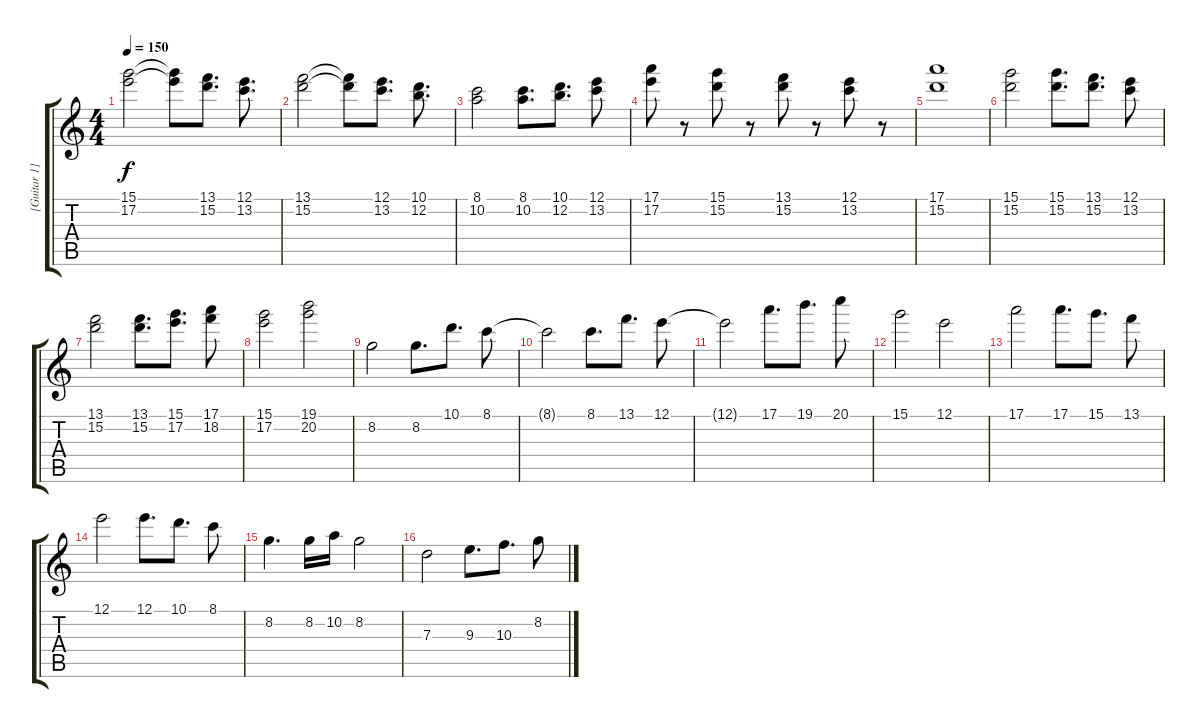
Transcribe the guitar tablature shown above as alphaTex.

\track ("[Guitar 1]" "[Guitar 1]") {instrument distortionguitar}
\staff {score tabs}
\tuning (E4 B3 G3 D3 A2 E2) {hide}
\ts (4 4)
\tempo 150
\clef g2
\ks c
(15.1 17.2).2{dy f} (15.1{t} 17.2{t}).8 (13.1 15.2).8{d} (12.1 13.2).8{d} |
(13.1 15.2).2 (13.1{t} 15.2{t}).8 (12.1 13.2).8{d} (10.1 12.2).8{d} |
(8.1 10.2).2 (8.1 10.2).8{d} (10.1 12.2).8{d} (12.1 13.2).8 |
(17.1 17.2).8 r.8 (15.1 15.2).8 r.8 (13.1 15.2).8 r.8 (12.1 13.2).8 r.8 |
(17.1 15.2).1 |
(15.1 15.2).2 (15.1 15.2).8{d} (13.1 15.2).8{d} (12.1 13.2).8 |
(13.1 15.2).2 (13.1 15.2).8{d} (15.1 17.2).8{d} (17.1 18.2).8 |
(15.1 17.2).2 (19.1 20.2).2 |
8.2.2 8.2.8{d} 10.1.8{d} 8.1.8 |
8.1{t}.2 8.1.8{d} 13.1.8{d} 12.1.8 |
12.1{t}.2 17.1.8{d} 19.1.8{d} 20.1.8 |
15.1.2 12.1.2 |
17.1.2 17.1.8{d} 15.1.8{d} 13.1.8 |
12.1.2 12.1.8{d} 10.1.8{d} 8.1.8 |
8.2.4{d} 8.2.16 10.2.16 8.2.2 |
7.3.2 9.3.8{d} 10.3.8{d} 8.2.8
